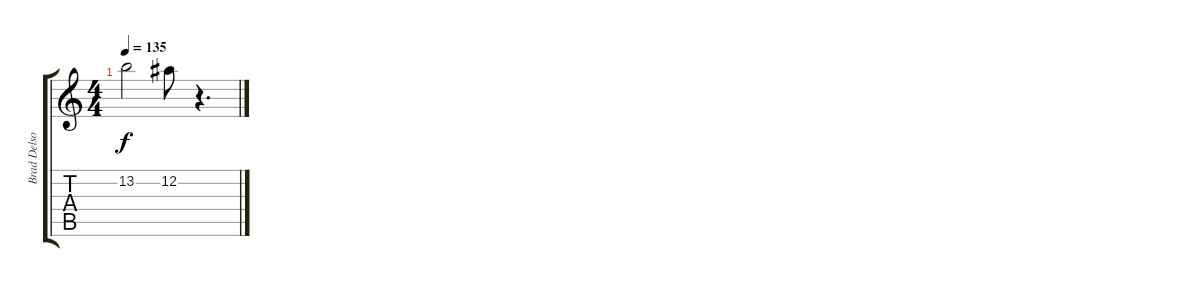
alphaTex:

\track ("Brad Delson [Guitar]" "Brad Delso") {instrument distortionguitar}
\staff {score tabs}
\tuning (Eb4 Bb3 Gb3 Db3 Ab2 Db2) {hide}
\ts (4 4)
\tempo 135
\clef g2
\ks c
13.2.2{dy f} 12.2.8 r.4{d}
